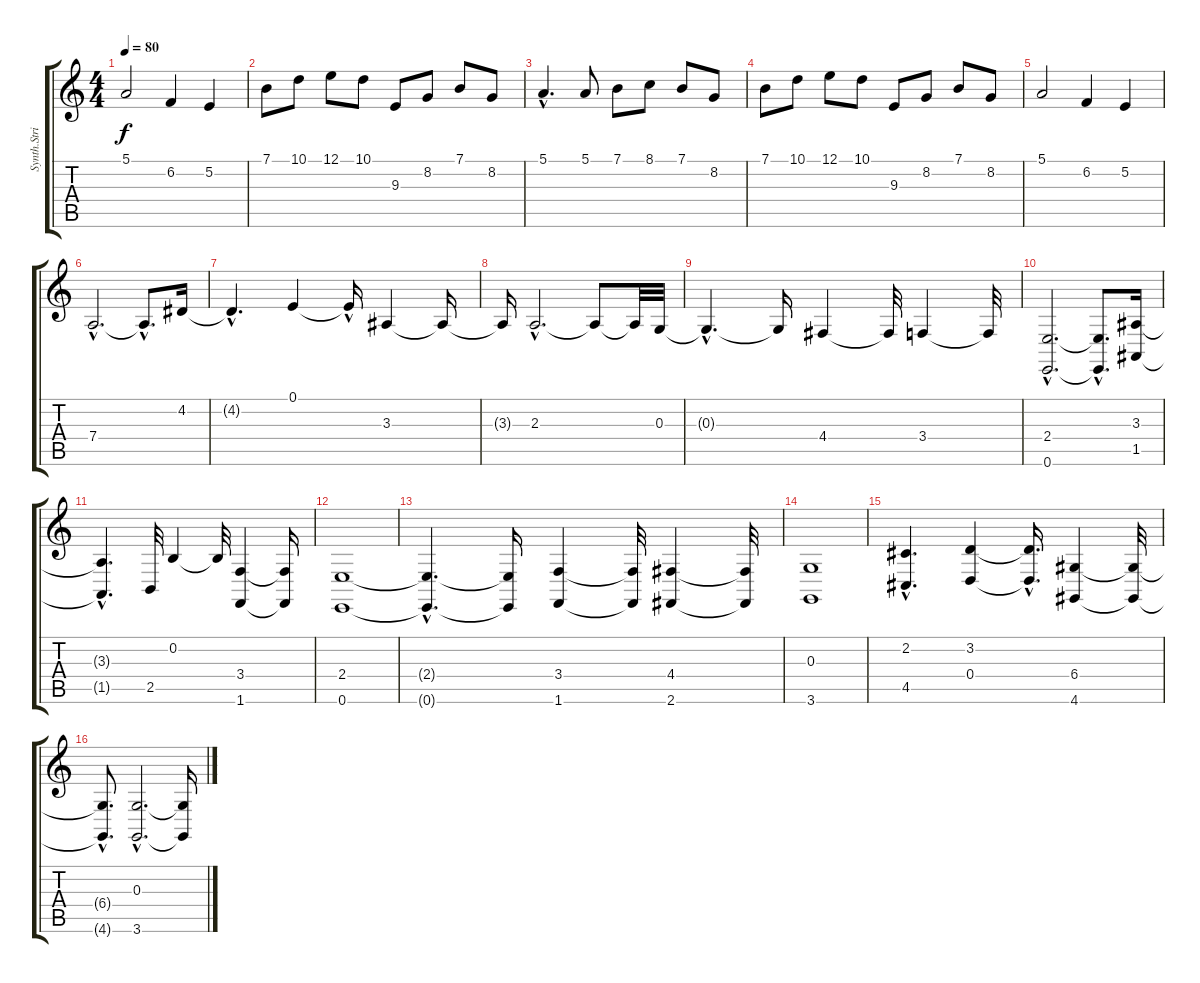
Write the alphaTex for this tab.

\track ("Synth.Strings" "Synth.Stri") {instrument synthstrings1}
\staff {score tabs}
\tuning (E4 B3 G3 D3 A2 E2) {hide}
\ts (4 4)
\tempo 80
\clef g2
\ks c
5.1.2{dy f} 6.2.4 5.2.4 |
7.1.8 10.1.8 12.1.8 10.1.8 9.3.8 8.2.8 7.1.8 8.2.8 |
5.1{hac}.4{d} 5.1.8 7.1.8 8.1.8 7.1.8 8.2.8 |
7.1.8 10.1.8 12.1.8 10.1.8 9.3.8 8.2.8 7.1.8 8.2.8 |
5.1.2 6.2.4 5.2.4 |
7.4{hac}.2{d} 7.4{hac t}.8{d} 4.2.16 |
4.2{hac t}.4{d} 0.1.4 0.1{hac t}.16 3.3.4 3.3{t}.16 |
3.3{t}.16 2.3{hac}.2{d} 2.3{t}.8 2.3{t}.32 0.3.32 |
0.3{hac t}.4{d} 0.3{t}.16 4.4.4 4.4{t}.32 3.4.4 3.4{t}.32 |
(2.4{hac} 0.6{hac}).2{d volume 9} (2.4{hac t} 0.6{hac t}).8{d} (3.3 1.5).16 |
(3.3{hac t} 1.5{hac t}).4{d} 2.5.32 0.2.4 0.2{t}.32 (3.4 1.6).4 (3.4{t} 1.6{t}).16 |
(2.4 0.6).1 |
(2.4{hac t} 0.6{hac t}).4{d} (2.4{t} 0.6{t}).16 (3.4 1.6).4 (3.4{t} 1.6{t}).32 (4.4 2.6).4 (4.4{t} 2.6{t}).32 |
(0.3 3.6).1 |
(2.2{hac} 4.5{hac}).4{d} (3.2 0.4).4 (3.2{hac t} 0.4{hac t}).16{d} (6.4 4.6).4 (6.4{t} 4.6{t}).32 |
(6.4{hac t} 4.6{hac t}).8{d} (0.3{hac} 3.6{hac}).2{d} (0.3{t} 3.6{t}).16
